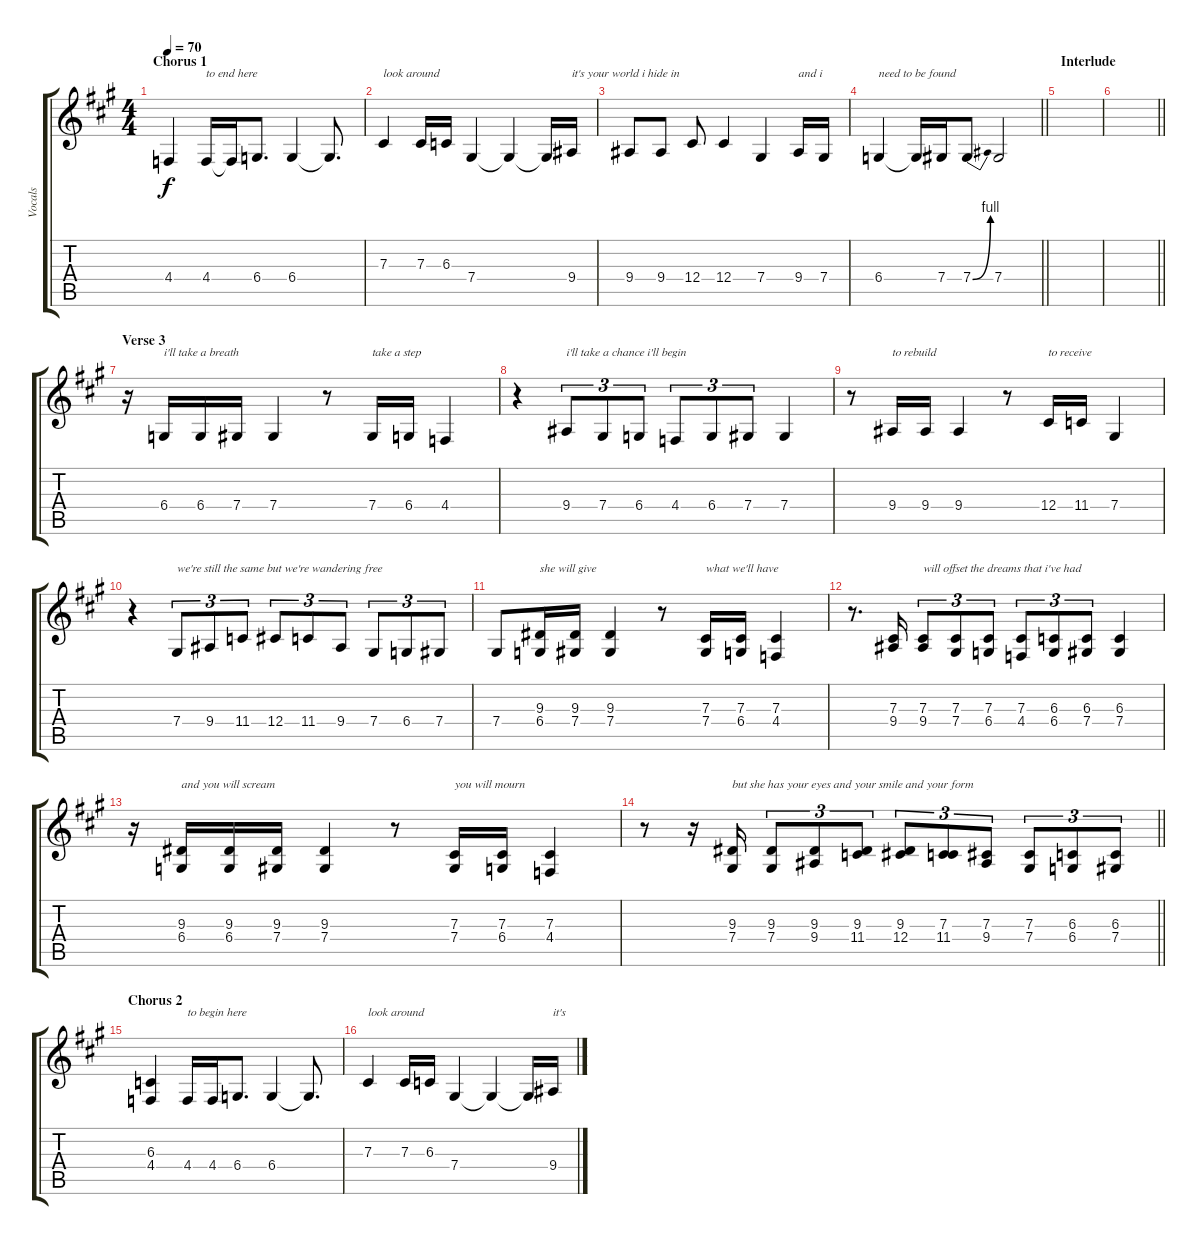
\track ("Vocals" "Vocals") {instrument violin}
\staff {score tabs}
\tuning (Eb4 Bb3 Gb3 Db3 Ab2 Eb2) {hide}
\ts (4 4)
\section ("" "Chorus 1")
\tempo 70
\clef g2
\ks a
4.4.4{dy f} 4.4.16{txt "to end here"} 4.4{t}.16 6.4.8{d} 6.4.4 6.4{t}.8{d} |
7.3.4{txt "look around"} 7.3.16 6.3.16 7.4.4 7.4{t}.4 7.4{t}.16 9.4.16{txt "it's your world i hide in"} |
9.4.8 9.4.8 12.4.8 12.4.4 7.4.4 9.4.16{txt "and i"} 7.4.16 |
\barLineRight lightlight
6.4.4{txt "need to be found"} 6.4{t}.16 7.4.16 7.4{be (bend 0 0 60 4)}.8 7.4.2 |
\section ("" "Interlude")
|
\barLineRight lightlight
|
\section ("" "Verse 3")
r.16 6.4.16{txt "i'll take a breath"} 6.4.16 7.4.16 7.4.4 r.8 7.4.16{txt "take a step"} 6.4.16 4.4.4 |
r.4 9.4.8{tu (3 2) txt "i'll take a chance i'll begin"} 7.4.8{tu (3 2)} 6.4.8{tu (3 2)} 4.4.8{tu (3 2)} 6.4.8{tu (3 2)} 7.4.8{tu (3 2)} 7.4.4 |
r.8 9.4.16{txt "to rebuild"} 9.4.16 9.4.4 r.8 12.4.16{txt "to receive"} 11.4.16 7.4.4 |
r.4 7.4.8{tu (3 2) txt "we're still the same but we're wandering free"} 9.4.8{tu (3 2)} 11.4.8{tu (3 2)} 12.4.8{tu (3 2)} 11.4.8{tu (3 2)} 9.4.8{tu (3 2)} 7.4.8{tu (3 2)} 6.4.8{tu (3 2)} 7.4.8{tu (3 2)} |
7.4.8 (9.3 6.4).16{txt "she will give"} (9.3 7.4).16 (9.3 7.4).4 r.8 (7.3 7.4).16{txt "what we'll have"} (7.3 6.4).16 (7.3 4.4).4 |
r.8{d} (7.3 9.4).16 (7.3 9.4).8{tu (3 2) txt "will offset the dreams that i've had"} (7.3 7.4).8{tu (3 2)} (7.3 6.4).8{tu (3 2)} (7.3 4.4).8{tu (3 2)} (6.3 6.4).8{tu (3 2)} (6.3 7.4).8{tu (3 2)} (6.3 7.4).4 |
r.16 (9.3 6.4).16{txt "and you will scream"} (9.3 6.4).16 (9.3 7.4).16 (9.3 7.4).4 r.8 (7.3 7.4).16{txt "you will mourn"} (7.3 6.4).16 (7.3 4.4).4 |
\barLineRight lightlight
r.8 r.16 (9.3 7.4).16{txt "but she has your eyes and your smile and your form"} (9.3 7.4).8{tu (3 2)} (9.3 9.4).8{tu (3 2)} (9.3 11.4).8{tu (3 2)} (9.3 12.4).8{tu (3 2)} (7.3 11.4).8{tu (3 2)} (7.3 9.4).8{tu (3 2)} (7.3 7.4).8{tu (3 2)} (6.3 6.4).8{tu (3 2)} (6.3 7.4).8{tu (3 2)} |
\section ("" "Chorus 2")
(6.3 4.4).4 4.4.16{txt "to begin here"} 4.4.16 6.4.8{d} 6.4.4 6.4{t}.8{d} |
7.3.4{txt "look around"} 7.3.16 6.3.16 7.4.4 7.4{t}.4 7.4{t}.16 9.4.16{txt "it's"}
